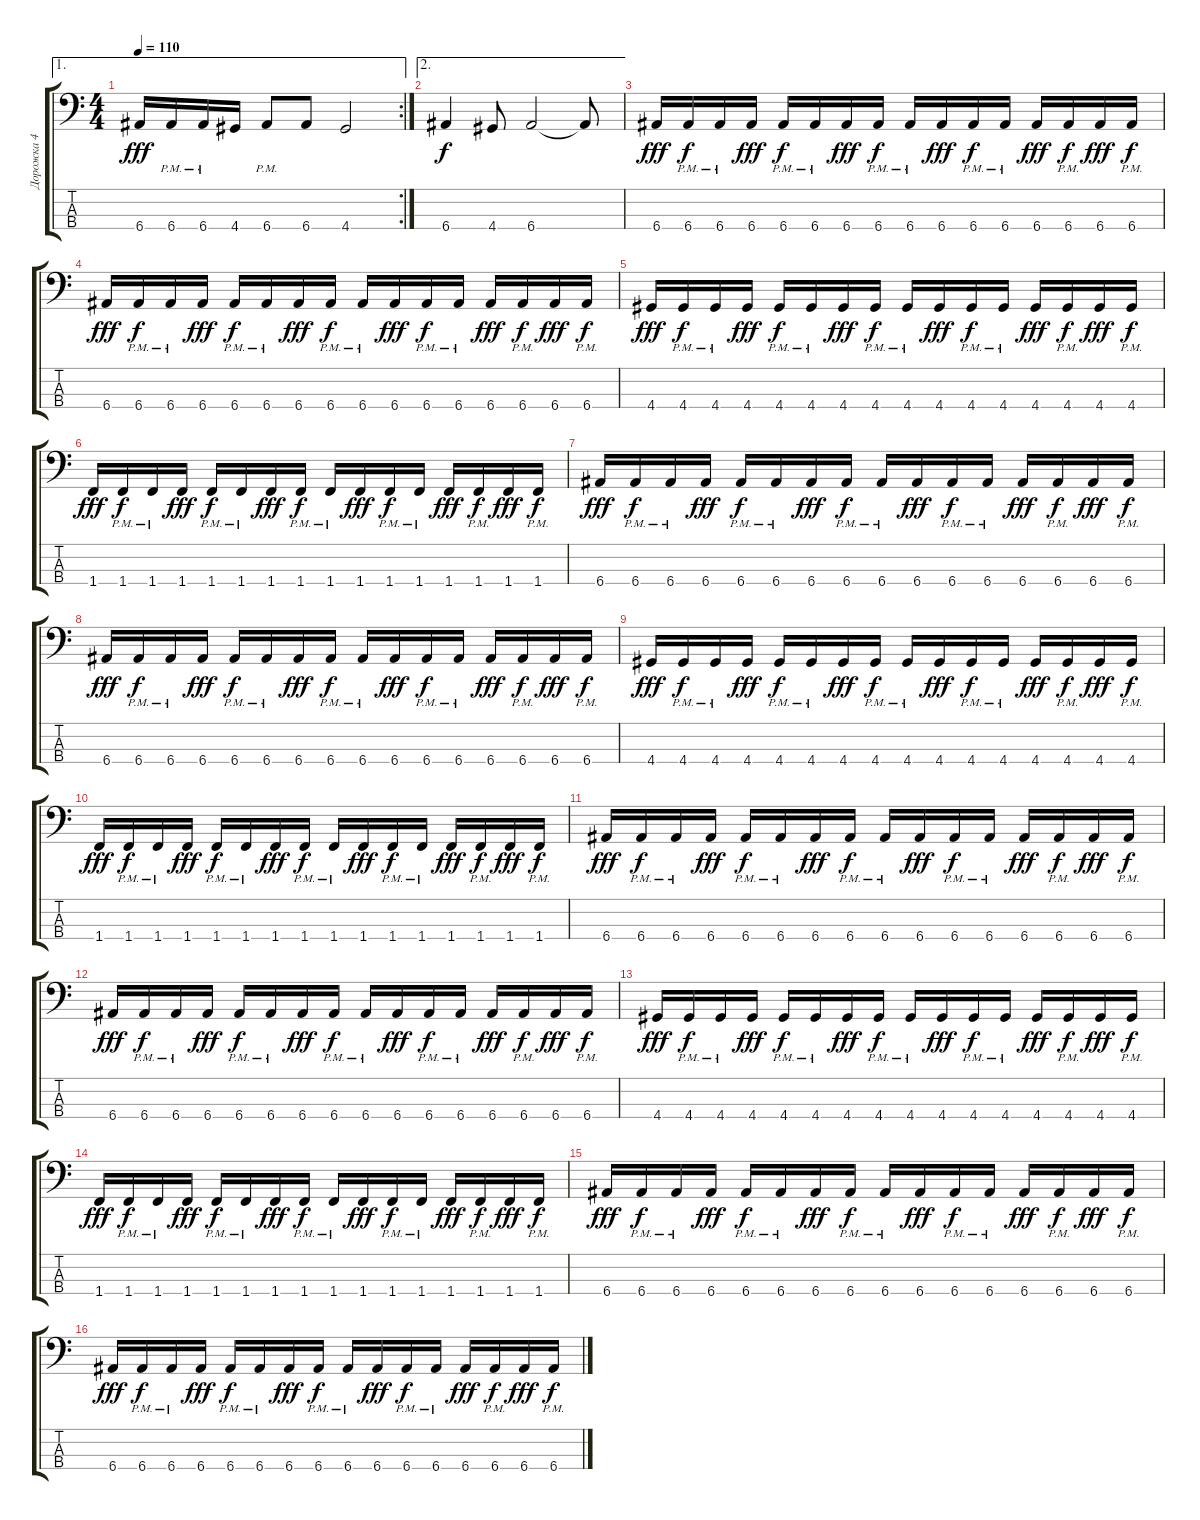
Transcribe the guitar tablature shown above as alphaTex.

\track ("Дорожка 4" "Дорожка 4") {instrument electricbassfinger}
\staff {score tabs}
\tuning (G2 D2 A1 E1) {hide}
\ae 1
\rc 2
\ts (4 4)
\tempo 110
\clef f4
\ks c
6.4.16{dy fff} 6.4{pm}.16 6.4{pm}.16 4.4.16 6.4{pm}.8 6.4.8 4.4.2 |
\ae 2
6.4.4{dy f} 4.4.8 6.4.2 6.4{t}.8 |
6.4.16{dy fff} 6.4{pm}.16{dy f} 6.4{pm}.16 6.4.16{dy fff} 6.4{pm}.16{dy f} 6.4{pm}.16 6.4.16{dy fff} 6.4{pm}.16{dy f} 6.4{pm}.16 6.4.16{dy fff} 6.4{pm}.16{dy f} 6.4{pm}.16 6.4.16{dy fff} 6.4{pm}.16{dy f} 6.4.16{dy fff} 6.4{pm}.16{dy f} |
6.4.16{dy fff} 6.4{pm}.16{dy f} 6.4{pm}.16 6.4.16{dy fff} 6.4{pm}.16{dy f} 6.4{pm}.16 6.4.16{dy fff} 6.4{pm}.16{dy f} 6.4{pm}.16 6.4.16{dy fff} 6.4{pm}.16{dy f} 6.4{pm}.16 6.4.16{dy fff} 6.4{pm}.16{dy f} 6.4.16{dy fff} 6.4{pm}.16{dy f} |
4.4.16{dy fff} 4.4{pm}.16{dy f} 4.4{pm}.16 4.4.16{dy fff} 4.4{pm}.16{dy f} 4.4{pm}.16 4.4.16{dy fff} 4.4{pm}.16{dy f} 4.4{pm}.16 4.4.16{dy fff} 4.4{pm}.16{dy f} 4.4{pm}.16 4.4.16{dy fff} 4.4{pm}.16{dy f} 4.4.16{dy fff} 4.4{pm}.16{dy f} |
1.4.16{dy fff} 1.4{pm}.16{dy f} 1.4{pm}.16 1.4.16{dy fff} 1.4{pm}.16{dy f} 1.4{pm}.16 1.4.16{dy fff} 1.4{pm}.16{dy f} 1.4{pm}.16 1.4.16{dy fff} 1.4{pm}.16{dy f} 1.4{pm}.16 1.4.16{dy fff} 1.4{pm}.16{dy f} 1.4.16{dy fff} 1.4{pm}.16{dy f} |
6.4.16{dy fff} 6.4{pm}.16{dy f} 6.4{pm}.16 6.4.16{dy fff} 6.4{pm}.16{dy f} 6.4{pm}.16 6.4.16{dy fff} 6.4{pm}.16{dy f} 6.4{pm}.16 6.4.16{dy fff} 6.4{pm}.16{dy f} 6.4{pm}.16 6.4.16{dy fff} 6.4{pm}.16{dy f} 6.4.16{dy fff} 6.4{pm}.16{dy f} |
6.4.16{dy fff} 6.4{pm}.16{dy f} 6.4{pm}.16 6.4.16{dy fff} 6.4{pm}.16{dy f} 6.4{pm}.16 6.4.16{dy fff} 6.4{pm}.16{dy f} 6.4{pm}.16 6.4.16{dy fff} 6.4{pm}.16{dy f} 6.4{pm}.16 6.4.16{dy fff} 6.4{pm}.16{dy f} 6.4.16{dy fff} 6.4{pm}.16{dy f} |
4.4.16{dy fff} 4.4{pm}.16{dy f} 4.4{pm}.16 4.4.16{dy fff} 4.4{pm}.16{dy f} 4.4{pm}.16 4.4.16{dy fff} 4.4{pm}.16{dy f} 4.4{pm}.16 4.4.16{dy fff} 4.4{pm}.16{dy f} 4.4{pm}.16 4.4.16{dy fff} 4.4{pm}.16{dy f} 4.4.16{dy fff} 4.4{pm}.16{dy f} |
1.4.16{dy fff} 1.4{pm}.16{dy f} 1.4{pm}.16 1.4.16{dy fff} 1.4{pm}.16{dy f} 1.4{pm}.16 1.4.16{dy fff} 1.4{pm}.16{dy f} 1.4{pm}.16 1.4.16{dy fff} 1.4{pm}.16{dy f} 1.4{pm}.16 1.4.16{dy fff} 1.4{pm}.16{dy f} 1.4.16{dy fff} 1.4{pm}.16{dy f} |
6.4.16{dy fff} 6.4{pm}.16{dy f} 6.4{pm}.16 6.4.16{dy fff} 6.4{pm}.16{dy f} 6.4{pm}.16 6.4.16{dy fff} 6.4{pm}.16{dy f} 6.4{pm}.16 6.4.16{dy fff} 6.4{pm}.16{dy f} 6.4{pm}.16 6.4.16{dy fff} 6.4{pm}.16{dy f} 6.4.16{dy fff} 6.4{pm}.16{dy f} |
6.4.16{dy fff} 6.4{pm}.16{dy f} 6.4{pm}.16 6.4.16{dy fff} 6.4{pm}.16{dy f} 6.4{pm}.16 6.4.16{dy fff} 6.4{pm}.16{dy f} 6.4{pm}.16 6.4.16{dy fff} 6.4{pm}.16{dy f} 6.4{pm}.16 6.4.16{dy fff} 6.4{pm}.16{dy f} 6.4.16{dy fff} 6.4{pm}.16{dy f} |
4.4.16{dy fff} 4.4{pm}.16{dy f} 4.4{pm}.16 4.4.16{dy fff} 4.4{pm}.16{dy f} 4.4{pm}.16 4.4.16{dy fff} 4.4{pm}.16{dy f} 4.4{pm}.16 4.4.16{dy fff} 4.4{pm}.16{dy f} 4.4{pm}.16 4.4.16{dy fff} 4.4{pm}.16{dy f} 4.4.16{dy fff} 4.4{pm}.16{dy f} |
1.4.16{dy fff} 1.4{pm}.16{dy f} 1.4{pm}.16 1.4.16{dy fff} 1.4{pm}.16{dy f} 1.4{pm}.16 1.4.16{dy fff} 1.4{pm}.16{dy f} 1.4{pm}.16 1.4.16{dy fff} 1.4{pm}.16{dy f} 1.4{pm}.16 1.4.16{dy fff} 1.4{pm}.16{dy f} 1.4.16{dy fff} 1.4{pm}.16{dy f} |
6.4.16{dy fff} 6.4{pm}.16{dy f} 6.4{pm}.16 6.4.16{dy fff} 6.4{pm}.16{dy f} 6.4{pm}.16 6.4.16{dy fff} 6.4{pm}.16{dy f} 6.4{pm}.16 6.4.16{dy fff} 6.4{pm}.16{dy f} 6.4{pm}.16 6.4.16{dy fff} 6.4{pm}.16{dy f} 6.4.16{dy fff} 6.4{pm}.16{dy f} |
6.4.16{dy fff} 6.4{pm}.16{dy f} 6.4{pm}.16 6.4.16{dy fff} 6.4{pm}.16{dy f} 6.4{pm}.16 6.4.16{dy fff} 6.4{pm}.16{dy f} 6.4{pm}.16 6.4.16{dy fff} 6.4{pm}.16{dy f} 6.4{pm}.16 6.4.16{dy fff} 6.4{pm}.16{dy f} 6.4.16{dy fff} 6.4{pm}.16{dy f}
